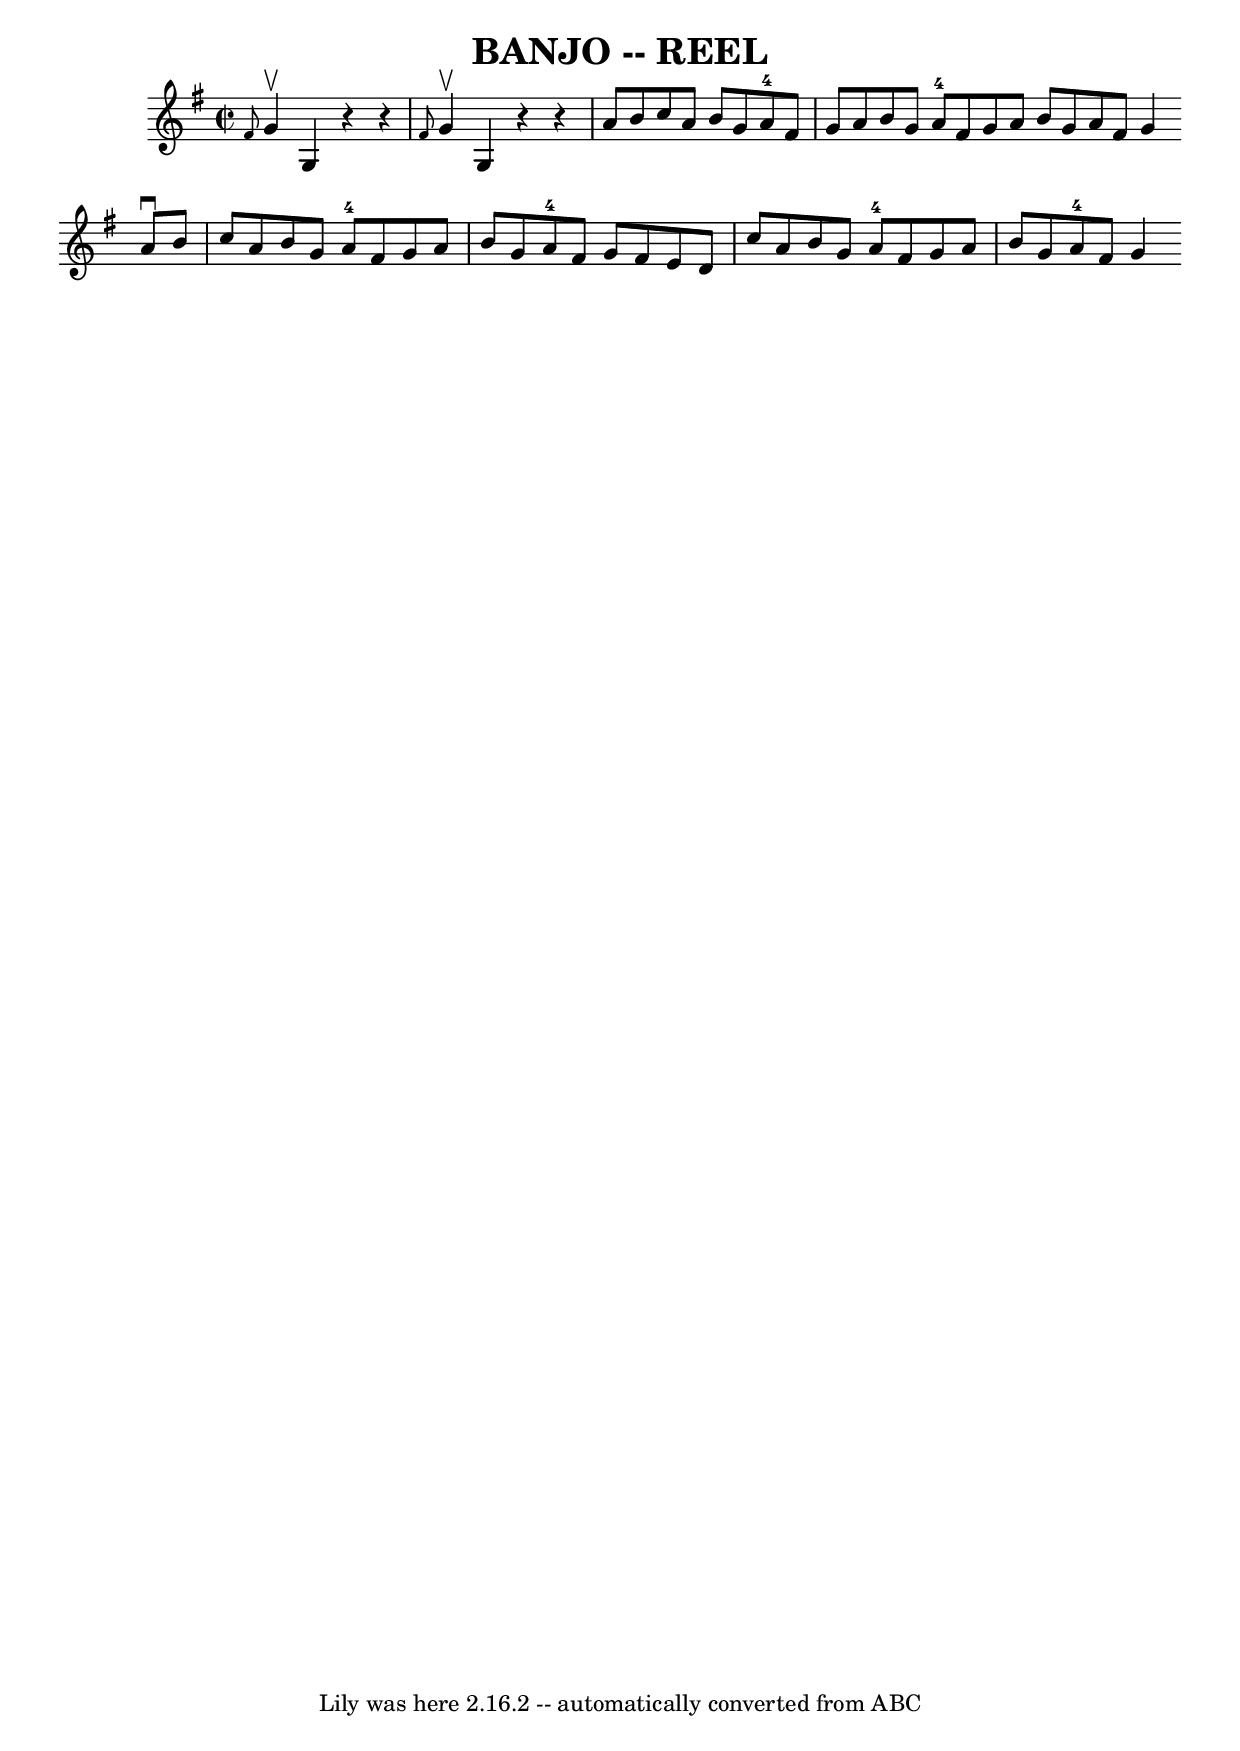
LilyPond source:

\version "2.16.2"
\include "Mammoth.ily"
\header {
  %% book = "Ryan's Mammoth Collection of Fiddle Tunes"
  crossRefNumber = "1"
  footnotes = ""
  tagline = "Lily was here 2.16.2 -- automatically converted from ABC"
  title = "BANJO -- REEL"

}
voicedefault =  {


  \override Staff.TimeSignature #'style = #'C
  \time 2/2 
  \key g \major
  \grace { fis'8  
	 } g'4^\upbow   |
  g4 
  r4   r4 \grace { fis'8  
		 } g'4^\upbow   |
  g4    r4   r4 a'8  
  b'8    |
  c''8 a'8 b'8 g'8 a'8-4 fis'8 g'8    
  a'8    |
  b'8 g'8 a'8-4 fis'8 g'8 a'8    \bar ":|"   
  b'8 g'8 a'8 fis'8 g'4    \bar "|:" a'8^\downbow b'8    
  |
  c''8 a'8 b'8 g'8 a'8-4 fis'8 g'8 a'8    
  |
  b'8 g'8 a'8-4 fis'8 g'8 fis'8 e'8 d'8    
  |
  c''8 a'8 b'8 g'8 a'8-4 fis'8 g'8 a'8    
  |
  b'8 g'8 a'8-4 fis'8 g'4    \bar ":|"   

}

\score{
  <<

    \context Staff="default"
    {
      \voicedefault 
      
    }

  >>
  \layout {
    
  }
  \midi {
  }

}
